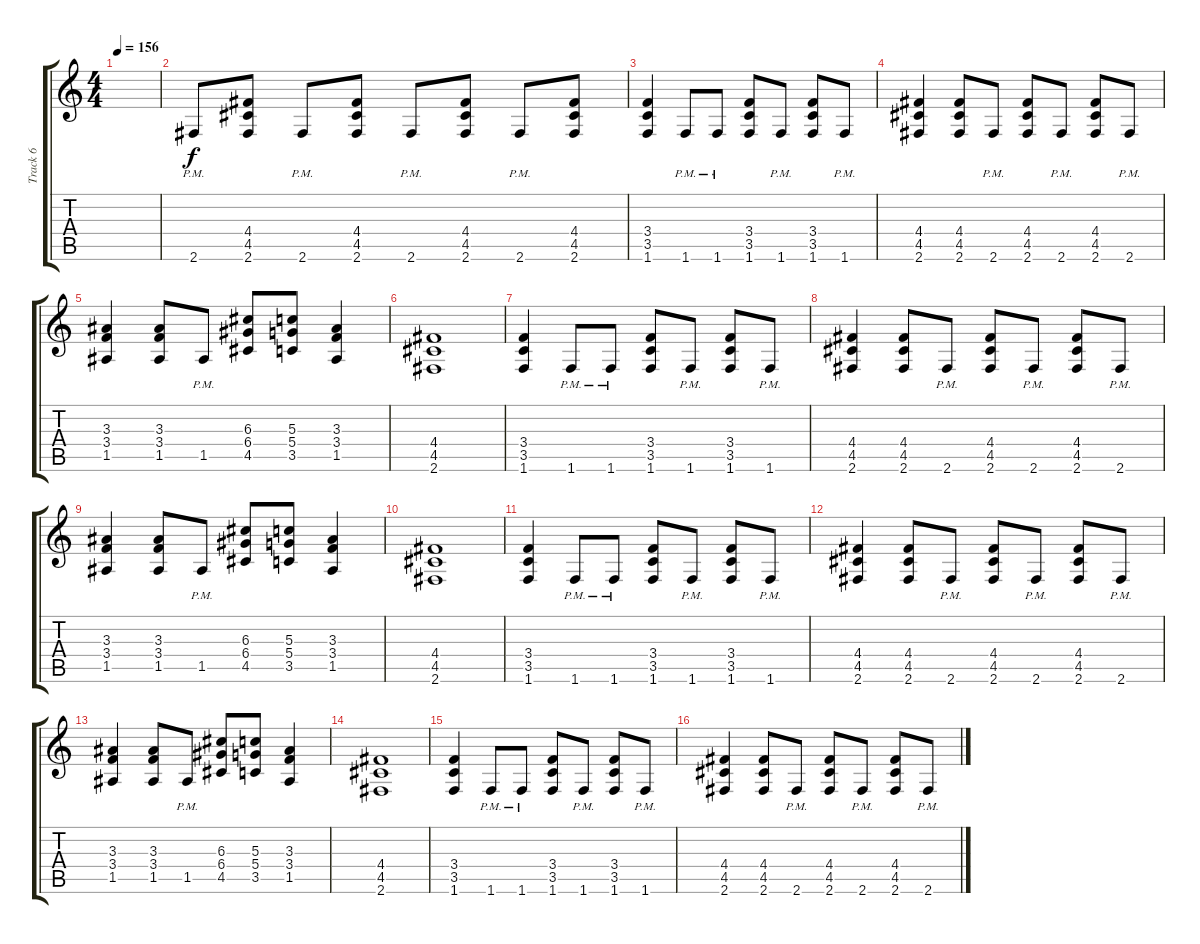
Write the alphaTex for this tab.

\track ("Track 6" "Track 6") {instrument overdrivenguitar}
\staff {score tabs}
\tuning (E4 B3 G3 D3 A2 E2) {hide}
\ts (4 4)
\tempo 156
\clef g2
\ks c
|
2.6{pm}.8 (4.4 4.5 2.6).8 2.6{pm}.8 (4.4 4.5 2.6).8 2.6{pm}.8 (4.4 4.5 2.6).8 2.6{pm}.8 (4.4 4.5 2.6).8 |
(3.4 3.5 1.6).4 1.6{pm}.8 1.6{pm}.8 (3.4 3.5 1.6).8 1.6{pm}.8 (3.4 3.5 1.6).8 1.6{pm}.8 |
(4.4 4.5 2.6).4 (4.4 4.5 2.6).8 2.6{pm}.8 (4.4 4.5 2.6).8 2.6{pm}.8 (4.4 4.5 2.6).8 2.6{pm}.8 |
(3.3 3.4 1.5).4 (3.3 3.4 1.5).8 1.5{pm}.8 (6.3 6.4 4.5).8 (5.3 5.4 3.5).8 (3.3 3.4 1.5).4 |
(4.4 4.5 2.6).1 |
(3.4 3.5 1.6).4 1.6{pm}.8 1.6{pm}.8 (3.4 3.5 1.6).8 1.6{pm}.8 (3.4 3.5 1.6).8 1.6{pm}.8 |
(4.4 4.5 2.6).4 (4.4 4.5 2.6).8 2.6{pm}.8 (4.4 4.5 2.6).8 2.6{pm}.8 (4.4 4.5 2.6).8 2.6{pm}.8 |
(3.3 3.4 1.5).4 (3.3 3.4 1.5).8 1.5{pm}.8 (6.3 6.4 4.5).8 (5.3 5.4 3.5).8 (3.3 3.4 1.5).4 |
(4.4 4.5 2.6).1 |
(3.4 3.5 1.6).4 1.6{pm}.8 1.6{pm}.8 (3.4 3.5 1.6).8 1.6{pm}.8 (3.4 3.5 1.6).8 1.6{pm}.8 |
(4.4 4.5 2.6).4 (4.4 4.5 2.6).8 2.6{pm}.8 (4.4 4.5 2.6).8 2.6{pm}.8 (4.4 4.5 2.6).8 2.6{pm}.8 |
(3.3 3.4 1.5).4 (3.3 3.4 1.5).8 1.5{pm}.8 (6.3 6.4 4.5).8 (5.3 5.4 3.5).8 (3.3 3.4 1.5).4 |
(4.4 4.5 2.6).1 |
(3.4 3.5 1.6).4 1.6{pm}.8 1.6{pm}.8 (3.4 3.5 1.6).8 1.6{pm}.8 (3.4 3.5 1.6).8 1.6{pm}.8 |
(4.4 4.5 2.6).4 (4.4 4.5 2.6).8 2.6{pm}.8 (4.4 4.5 2.6).8 2.6{pm}.8 (4.4 4.5 2.6).8 2.6{pm}.8
